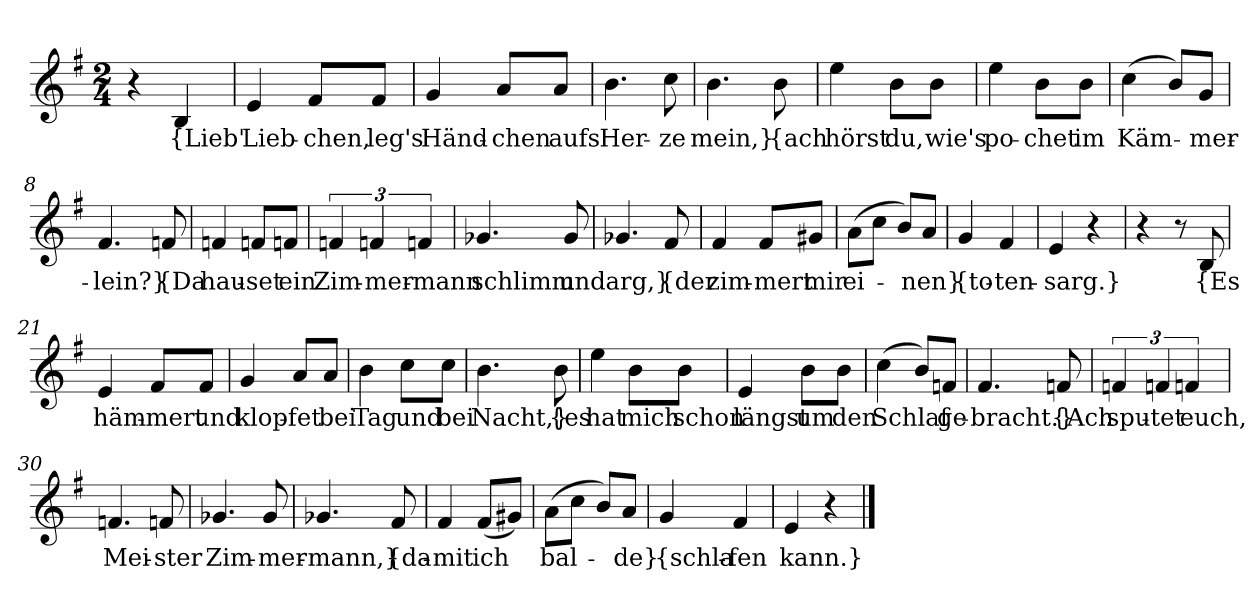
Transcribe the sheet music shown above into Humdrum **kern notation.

**kern	**text
*part1	*part1
*staff1	*staff1
*clefG2	*
*k[f#]	*
*M2/4	*
=	=
4r	.
4B	{Lieb'
=1	=1
4e	Lieb-
8f#/L	-chen,
8f#/J	leg's
=2	=2
4g	Händ-
8a/L	-chen
8a/J	aufs
=3	=3
4.b	Her-
8cc	-ze
=4	=4
4.b	mein,}
8b	{ach
=5	=5
4ee	hörst
8b\L	du,
8b\J	wie's
=6	=6
4ee	po-
8b\L	-chet
8b\J	im
=7	=7
(4cc	Käm-
8b/L)	.
8g/J	-mer-
=8	=8
4.f#	-lein?}
8fn	{Da
=9	=9
4fn	hau-
8fn/L	-set
8fn/J	ein
=10	=10
6fn	Zim-
6fn	-mer-
6fn	-mann
=11	=11
4.g-X	schlimm
8g-	und
=12	=12
4.g-X	arg,}
8f#	{der
=13	=13
4f#	zim-
8f#/L	-mert
8g#X/J	mir
=14	=14
(8a\L	ei-
8cc\J	.
8b/L)	.
8a/J	-nen}
=16	=16
4g	{to-
4f#	-ten-
=17	=17
4e	-sarg.}
4r	.
=20	=20
4r	.
8r	.
8B	{Es
=21	=21
4e	häm-
8f#/L	-mert
8f#/J	und
=22	=22
4g	klop-
8a/L	-fet
8a/J	-bei
=23	=23
4b	Tag
8cc\L	und
8cc\J	bei
=24	=24
4.b	Nacht,}
8b	{es
=25	=25
4ee	hat
8b\L	mich
8b\J	schon
=26	=26
4e	längst
8b\L	um
8b\J	den
=27	=27
(4cc	Schlaf
8b/L)	.
8fn/J	ge-
=28	=28
4.f#	-bracht.}
8fn	{Ach
=29	=29
6fn	spu-
6fn	-tet
6fn	euch,
=30	=30
4.fn	Mei-
8fn	-ster
=31	=31
4.g-X	Zim-
8g-	-mer-
=32	=32
4.g-X	-mann,}
8f#	{da-
=33	=33
4f#	-mit
(8f#/L	ich
8g#X/J)	.
=34	=34
(8a\L	bal-
8cc\J	.
8b/L)	.
8a/J	-de}
=36	=36
4g	{schla-
4f#	-fen
=37	=37
4e	kann.}
4r	.
==	==
*-	*-
